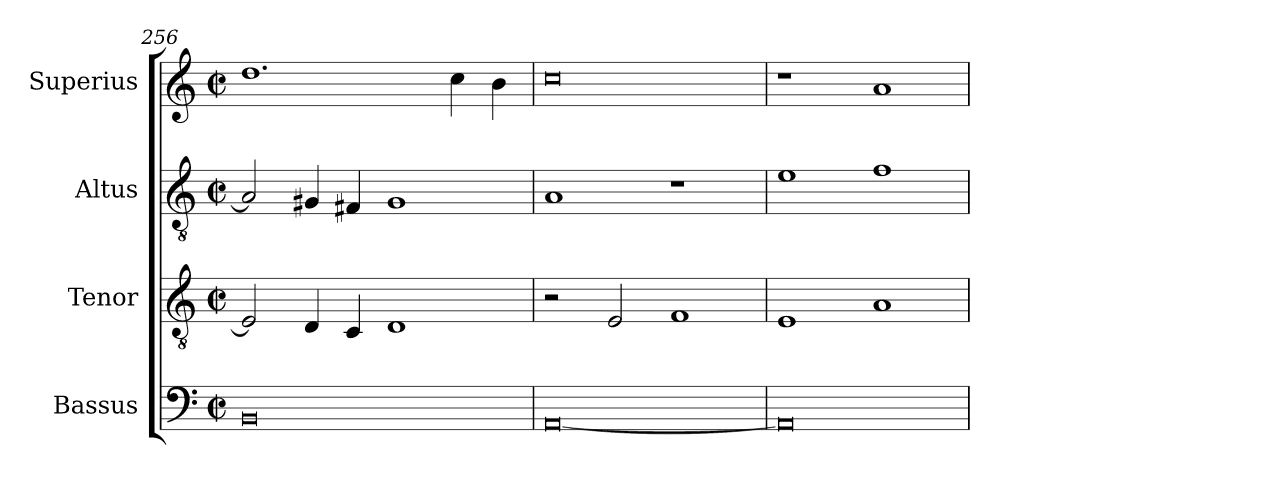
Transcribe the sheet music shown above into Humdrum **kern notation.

**kern	**kern	**kern	**kern
*part4	*part3	*part2	*part1
*staff4	*staff3	*staff2	*staff1
*I"Bassus	*I"Tenor	*I"Altus	*I"Superius
*I'B.	*I'T.	*	*I'S.
*clefF4	*clefGv2	*clefGv2	*clefG2
*	*ITrd7c12	*ITrd7c12	*
*k[]	*k[]	*k[]	*k[]
*C:	*C:	*C:	*C:
*M2/2	*M2/2	*M2/2	*M2/2
*met(c|)	*met(c|)	*met(c|)	*met(c|)
=256	=256	=256	=256
0BBi	2EEi/]	2AAi/]	1.ddi
.	4DDi/	4GG#Xi/	.
.	4CCi/	4FF#Xi/	.
.	1DDi	1GG#i	.
.	.	.	4cci\
.	.	.	4bi\
=257	=257	=257	=257
[<0AAi	2r	1AAi	0cci
.	2EEi/	.	.
.	1FFi	1r	.
=258	=258	=258	=258
0AAi]	1EEi	1Ei	1r
.	1AAi	1Fi	1ai
=	=	=	=
*-	*-	*-	*-
